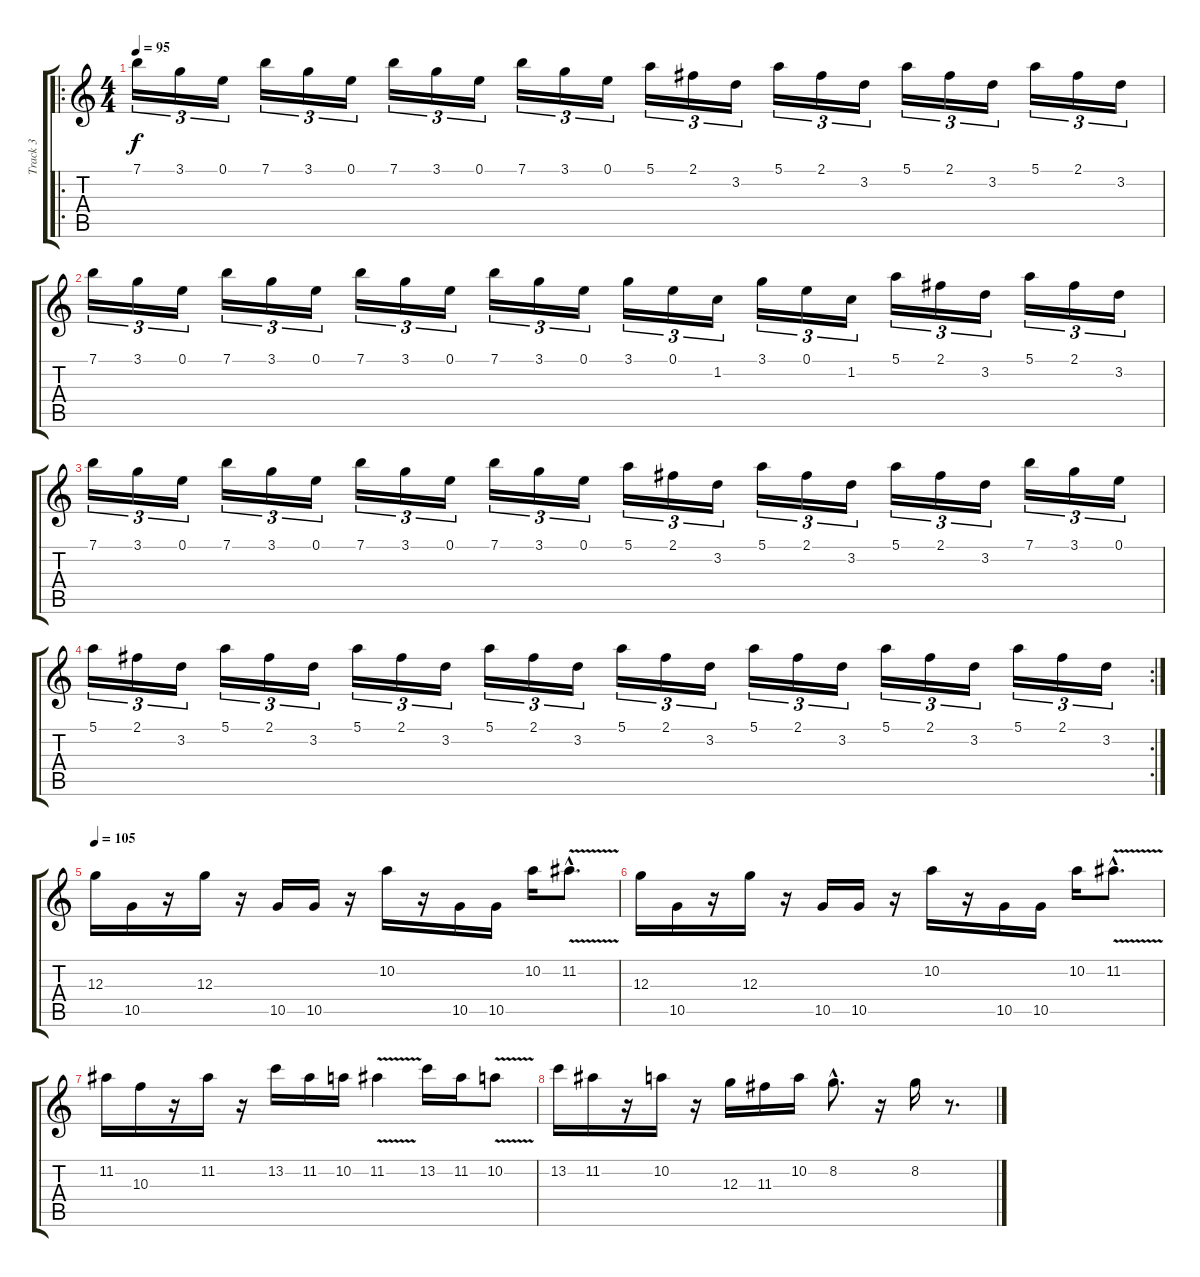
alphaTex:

\track ("Track 3" "Track 3") {instrument distortionguitar}
\staff {score tabs}
\tuning (E4 B3 G3 D3 A2 E2) {hide}
\ro
\ts (4 4)
\tempo 95
\clef g2
\ks c
7.1.16{tu (3 2) dy f} 3.1.16{tu (3 2)} 0.1.16{tu (3 2)} 7.1.16{tu (3 2)} 3.1.16{tu (3 2)} 0.1.16{tu (3 2)} 7.1.16{tu (3 2)} 3.1.16{tu (3 2)} 0.1.16{tu (3 2)} 7.1.16{tu (3 2)} 3.1.16{tu (3 2)} 0.1.16{tu (3 2)} 5.1.16{tu (3 2)} 2.1.16{tu (3 2)} 3.2.16{tu (3 2)} 5.1.16{tu (3 2)} 2.1.16{tu (3 2)} 3.2.16{tu (3 2)} 5.1.16{tu (3 2)} 2.1.16{tu (3 2)} 3.2.16{tu (3 2)} 5.1.16{tu (3 2)} 2.1.16{tu (3 2)} 3.2.16{tu (3 2)} |
7.1.16{tu (3 2)} 3.1.16{tu (3 2)} 0.1.16{tu (3 2)} 7.1.16{tu (3 2)} 3.1.16{tu (3 2)} 0.1.16{tu (3 2)} 7.1.16{tu (3 2)} 3.1.16{tu (3 2)} 0.1.16{tu (3 2)} 7.1.16{tu (3 2)} 3.1.16{tu (3 2)} 0.1.16{tu (3 2)} 3.1.16{tu (3 2)} 0.1.16{tu (3 2)} 1.2.16{tu (3 2)} 3.1.16{tu (3 2)} 0.1.16{tu (3 2)} 1.2.16{tu (3 2)} 5.1.16{tu (3 2)} 2.1.16{tu (3 2)} 3.2.16{tu (3 2)} 5.1.16{tu (3 2)} 2.1.16{tu (3 2)} 3.2.16{tu (3 2)} |
7.1.16{tu (3 2)} 3.1.16{tu (3 2)} 0.1.16{tu (3 2)} 7.1.16{tu (3 2)} 3.1.16{tu (3 2)} 0.1.16{tu (3 2)} 7.1.16{tu (3 2)} 3.1.16{tu (3 2)} 0.1.16{tu (3 2)} 7.1.16{tu (3 2)} 3.1.16{tu (3 2)} 0.1.16{tu (3 2)} 5.1.16{tu (3 2)} 2.1.16{tu (3 2)} 3.2.16{tu (3 2)} 5.1.16{tu (3 2)} 2.1.16{tu (3 2)} 3.2.16{tu (3 2)} 5.1.16{tu (3 2)} 2.1.16{tu (3 2)} 3.2.16{tu (3 2)} 7.1.16{tu (3 2)} 3.1.16{tu (3 2)} 0.1.16{tu (3 2)} |
\rc 2
5.1.16{tu (3 2)} 2.1.16{tu (3 2)} 3.2.16{tu (3 2)} 5.1.16{tu (3 2)} 2.1.16{tu (3 2)} 3.2.16{tu (3 2)} 5.1.16{tu (3 2)} 2.1.16{tu (3 2)} 3.2.16{tu (3 2)} 5.1.16{tu (3 2)} 2.1.16{tu (3 2)} 3.2.16{tu (3 2)} 5.1.16{tu (3 2)} 2.1.16{tu (3 2)} 3.2.16{tu (3 2)} 5.1.16{tu (3 2)} 2.1.16{tu (3 2)} 3.2.16{tu (3 2)} 5.1.16{tu (3 2)} 2.1.16{tu (3 2)} 3.2.16{tu (3 2)} 5.1.16{tu (3 2)} 2.1.16{tu (3 2)} 3.2.16{tu (3 2)} |
\tempo 105
12.3.16 10.5.16 r.16 12.3.16 r.16 10.5.16 10.5.16 r.16 10.2.16 r.16 10.5.16 10.5.16 10.2.16 11.2{v hac}.8{d} |
12.3.16 10.5.16 r.16 12.3.16 r.16 10.5.16 10.5.16 r.16 10.2.16 r.16 10.5.16 10.5.16 10.2.16 11.2{v hac}.8{d} |
11.2.16 10.3.16 r.16 11.2.16 r.16 13.2.16 11.2.16 10.2.16 11.2{v}.4 13.2.16 11.2.16 10.2{v}.8 |
13.2.16 11.2.16 r.16 10.2.16 r.16 12.3.16 11.3.16 10.2.16 8.2{hac}.8{d} r.16 8.2.16 r.8{d}
